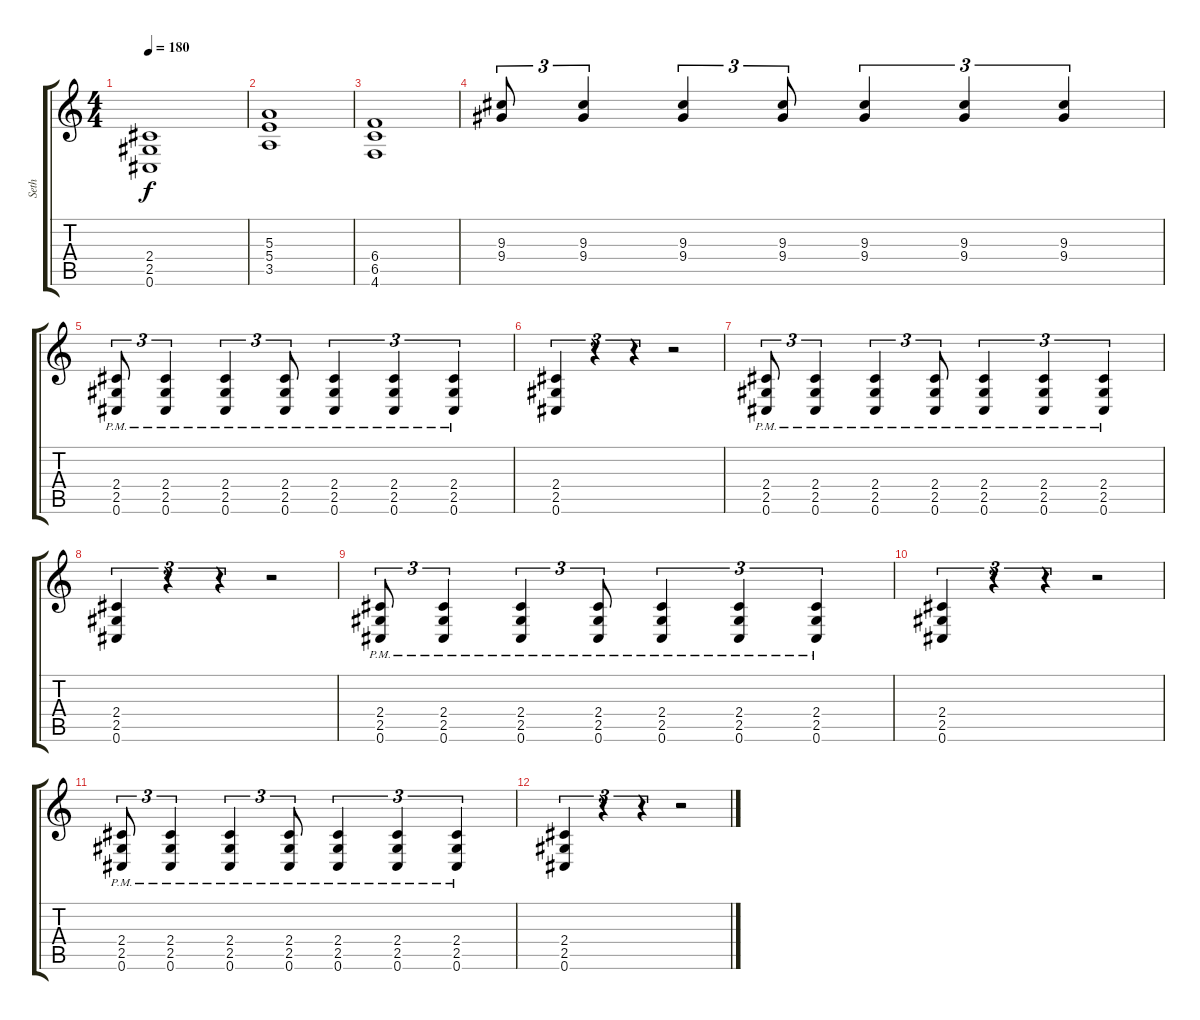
\track ("Seth" "Seth") {instrument distortionguitar}
\staff {score tabs}
\tuning (Db4 Ab3 E3 B2 Gb2 Db2) {hide}
\ts (4 4)
\tempo 180
\clef g2
\ks c
(2.4 2.5 0.6).1{dy f balance 0} |
(5.3 5.4 3.5).1 |
(6.4 6.5 4.6).1 |
(9.3 9.4).8{tu (3 2) balance 8} (9.3 9.4).4{tu (3 2)} (9.3 9.4).4{tu (3 2)} (9.3 9.4).8{tu (3 2)} (9.3 9.4).4{tu (3 2)} (9.3 9.4).4{tu (3 2)} (9.3 9.4).4{tu (3 2)} |
(2.4{pm} 2.5{pm} 0.6{pm}).8{tu (3 2)} (2.4{pm} 2.5{pm} 0.6{pm}).4{tu (3 2)} (2.4{pm} 2.5{pm} 0.6{pm}).4{tu (3 2)} (2.4{pm} 2.5{pm} 0.6{pm}).8{tu (3 2)} (2.4{pm} 2.5{pm} 0.6{pm}).4{tu (3 2)} (2.4{pm} 2.5{pm} 0.6{pm}).4{tu (3 2)} (2.4{pm} 2.5{pm} 0.6{pm}).4{tu (3 2)} |
(2.4 2.5 0.6).4{tu (3 2)} r.4{tu (3 2)} r.4{tu (3 2)} r.2 |
(2.4{pm} 2.5{pm} 0.6{pm}).8{tu (3 2)} (2.4{pm} 2.5{pm} 0.6{pm}).4{tu (3 2)} (2.4{pm} 2.5{pm} 0.6{pm}).4{tu (3 2)} (2.4{pm} 2.5{pm} 0.6{pm}).8{tu (3 2)} (2.4{pm} 2.5{pm} 0.6{pm}).4{tu (3 2)} (2.4{pm} 2.5{pm} 0.6{pm}).4{tu (3 2)} (2.4{pm} 2.5{pm} 0.6{pm}).4{tu (3 2)} |
(2.4 2.5 0.6).4{tu (3 2)} r.4{tu (3 2)} r.4{tu (3 2)} r.2 |
(2.4{pm} 2.5{pm} 0.6{pm}).8{tu (3 2)} (2.4{pm} 2.5{pm} 0.6{pm}).4{tu (3 2)} (2.4{pm} 2.5{pm} 0.6{pm}).4{tu (3 2)} (2.4{pm} 2.5{pm} 0.6{pm}).8{tu (3 2)} (2.4{pm} 2.5{pm} 0.6{pm}).4{tu (3 2)} (2.4{pm} 2.5{pm} 0.6{pm}).4{tu (3 2)} (2.4{pm} 2.5{pm} 0.6{pm}).4{tu (3 2)} |
(2.4 2.5 0.6).4{tu (3 2)} r.4{tu (3 2)} r.4{tu (3 2)} r.2 |
(2.4{pm} 2.5{pm} 0.6{pm}).8{tu (3 2)} (2.4{pm} 2.5{pm} 0.6{pm}).4{tu (3 2)} (2.4{pm} 2.5{pm} 0.6{pm}).4{tu (3 2)} (2.4{pm} 2.5{pm} 0.6{pm}).8{tu (3 2)} (2.4{pm} 2.5{pm} 0.6{pm}).4{tu (3 2)} (2.4{pm} 2.5{pm} 0.6{pm}).4{tu (3 2)} (2.4{pm} 2.5{pm} 0.6{pm}).4{tu (3 2)} |
(2.4 2.5 0.6).4{tu (3 2)} r.4{tu (3 2)} r.4{tu (3 2)} r.2
